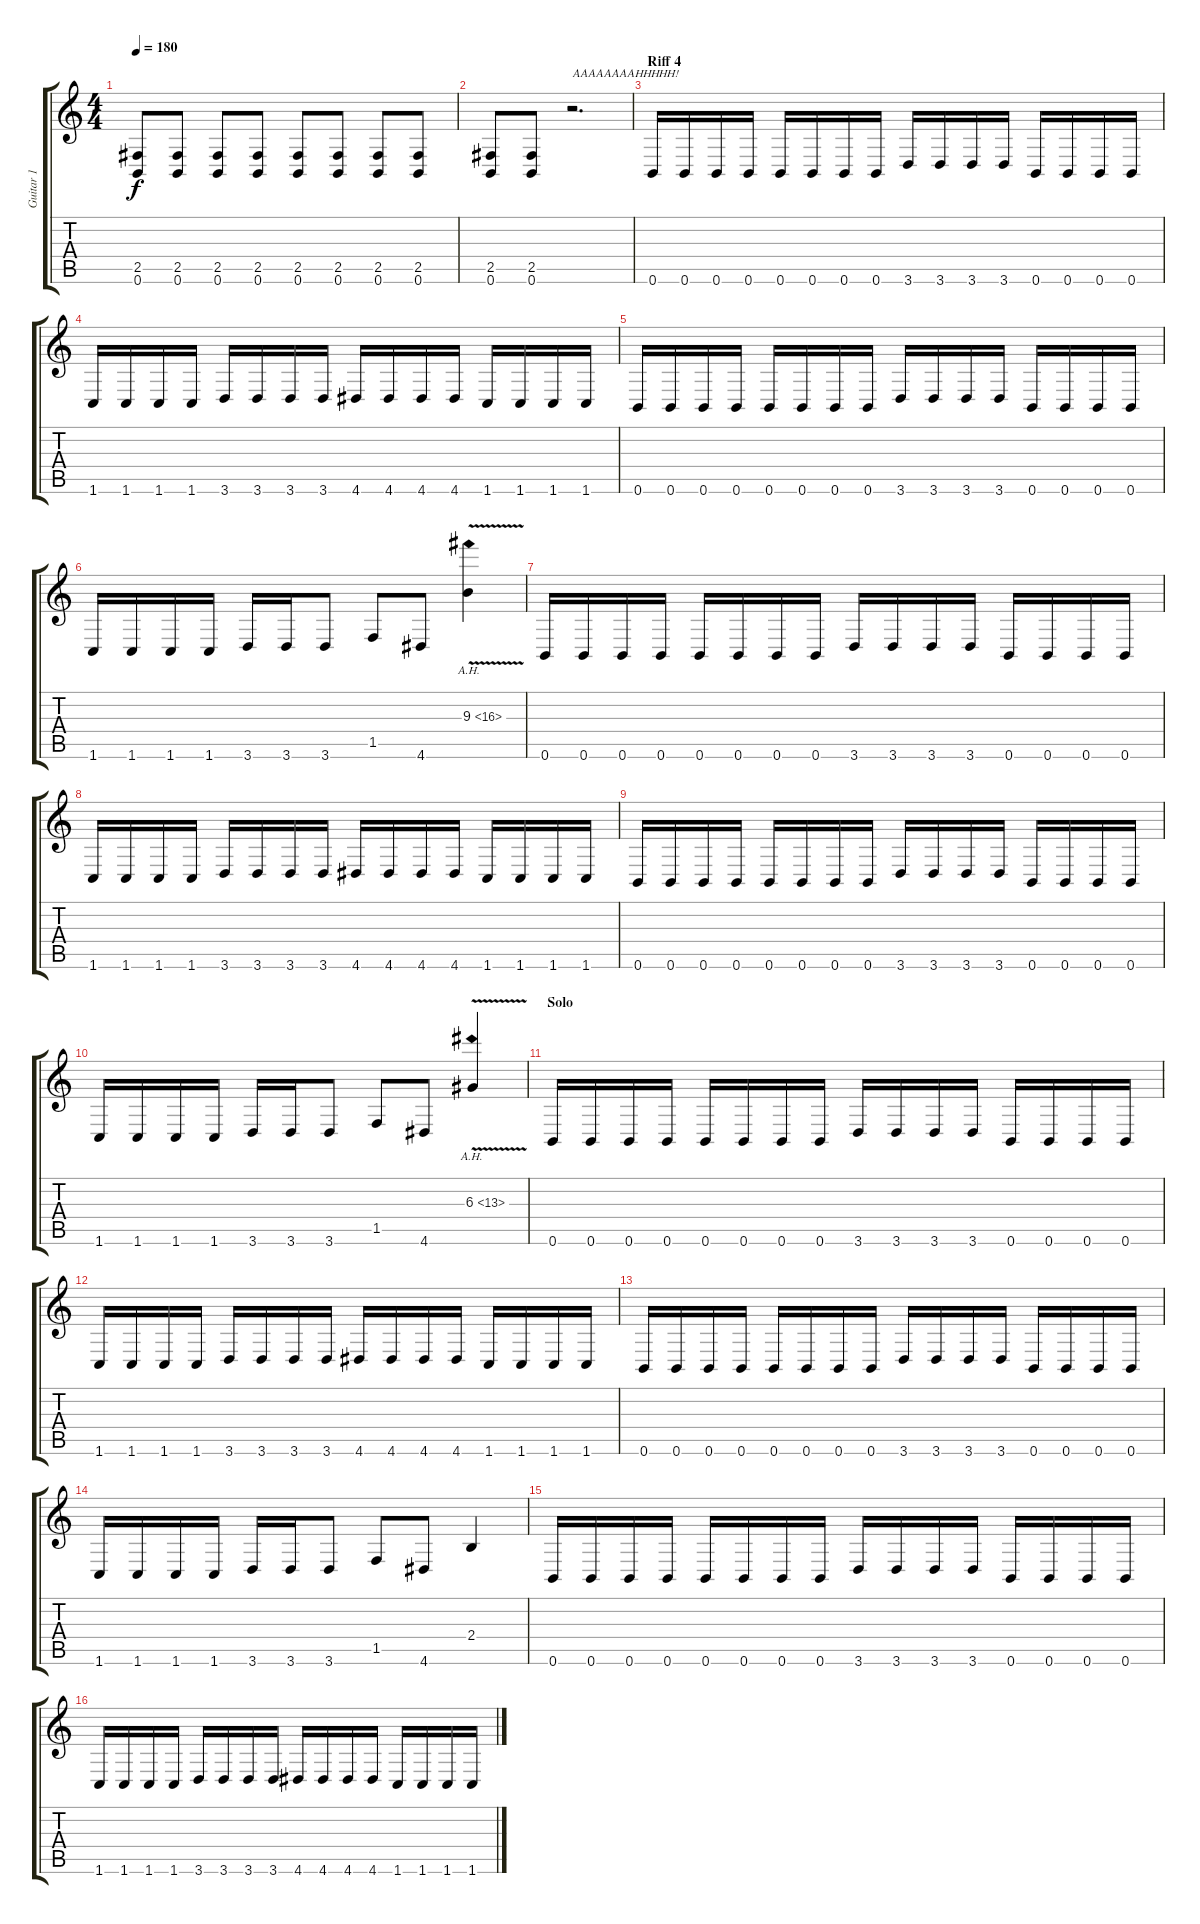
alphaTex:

\track ("Guitar 1" "Guitar 1") {instrument distortionguitar}
\staff {score tabs}
\tuning (B3 Gb3 D3 A2 E2 B1) {hide}
\ts (4 4)
\tempo 180
\clef g2
\ks c
(2.5 0.6).8{dy f} (2.5 0.6).8 (2.5 0.6).8 (2.5 0.6).8 (2.5 0.6).8 (2.5 0.6).8 (2.5 0.6).8 (2.5 0.6).8 |
(2.5 0.6).8 (2.5 0.6).8 r.2{d txt "AAAAAAAAHHHHH!"} |
\section ("" "Riff 4")
0.6.16 0.6.16 0.6.16 0.6.16 0.6.16 0.6.16 0.6.16 0.6.16 3.6.16 3.6.16 3.6.16 3.6.16 0.6.16 0.6.16 0.6.16 0.6.16 |
1.6.16 1.6.16 1.6.16 1.6.16 3.6.16 3.6.16 3.6.16 3.6.16 4.6.16 4.6.16 4.6.16 4.6.16 1.6.16 1.6.16 1.6.16 1.6.16 |
0.6.16 0.6.16 0.6.16 0.6.16 0.6.16 0.6.16 0.6.16 0.6.16 3.6.16 3.6.16 3.6.16 3.6.16 0.6.16 0.6.16 0.6.16 0.6.16 |
1.6.16 1.6.16 1.6.16 1.6.16 3.6.16 3.6.16 3.6.8 1.5.8 4.6.8 9.3{ah 7 v}.4 |
0.6.16 0.6.16 0.6.16 0.6.16 0.6.16 0.6.16 0.6.16 0.6.16 3.6.16 3.6.16 3.6.16 3.6.16 0.6.16 0.6.16 0.6.16 0.6.16 |
1.6.16 1.6.16 1.6.16 1.6.16 3.6.16 3.6.16 3.6.16 3.6.16 4.6.16 4.6.16 4.6.16 4.6.16 1.6.16 1.6.16 1.6.16 1.6.16 |
0.6.16 0.6.16 0.6.16 0.6.16 0.6.16 0.6.16 0.6.16 0.6.16 3.6.16 3.6.16 3.6.16 3.6.16 0.6.16 0.6.16 0.6.16 0.6.16 |
1.6.16 1.6.16 1.6.16 1.6.16 3.6.16 3.6.16 3.6.8 1.5.8 4.6.8 6.3{ah 7 v}.4 |
\section ("" "Solo")
0.6.16 0.6.16 0.6.16 0.6.16 0.6.16 0.6.16 0.6.16 0.6.16 3.6.16 3.6.16 3.6.16 3.6.16 0.6.16 0.6.16 0.6.16 0.6.16 |
1.6.16 1.6.16 1.6.16 1.6.16 3.6.16 3.6.16 3.6.16 3.6.16 4.6.16 4.6.16 4.6.16 4.6.16 1.6.16 1.6.16 1.6.16 1.6.16 |
0.6.16 0.6.16 0.6.16 0.6.16 0.6.16 0.6.16 0.6.16 0.6.16 3.6.16 3.6.16 3.6.16 3.6.16 0.6.16 0.6.16 0.6.16 0.6.16 |
1.6.16 1.6.16 1.6.16 1.6.16 3.6.16 3.6.16 3.6.8 1.5.8 4.6.8 2.4.4 |
0.6.16 0.6.16 0.6.16 0.6.16 0.6.16 0.6.16 0.6.16 0.6.16 3.6.16 3.6.16 3.6.16 3.6.16 0.6.16 0.6.16 0.6.16 0.6.16 |
1.6.16 1.6.16 1.6.16 1.6.16 3.6.16 3.6.16 3.6.16 3.6.16 4.6.16 4.6.16 4.6.16 4.6.16 1.6.16 1.6.16 1.6.16 1.6.16
